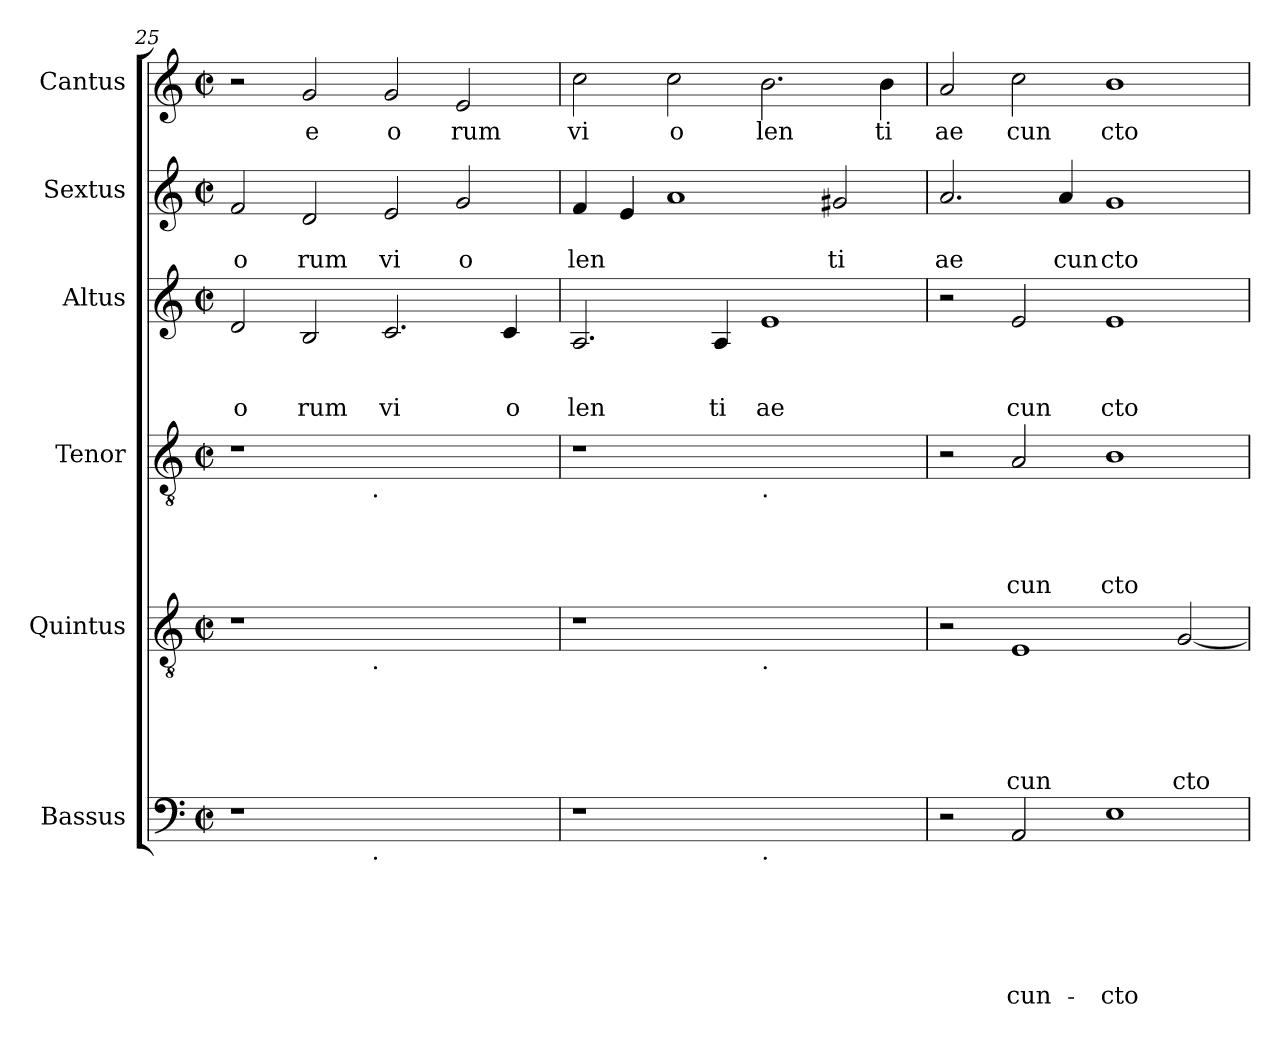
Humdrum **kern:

**kern	**text	**text	**text	**text	**text	**text	**kern	**text	**text	**text	**text	**text	**kern	**text	**text	**text	**text	**kern	**text	**text	**text	**kern	**text	**text	**kern	**text
*part6	*part6	*part6	*part6	*part6	*part6	*part6	*part5	*part5	*part5	*part5	*part5	*part5	*part4	*part4	*part4	*part4	*part4	*part3	*part3	*part3	*part3	*part2	*part2	*part2	*part1	*part1
*staff6	*staff6	*staff6	*staff6	*staff6	*staff6	*staff6	*staff5	*staff5	*staff5	*staff5	*staff5	*staff5	*staff4	*staff4	*staff4	*staff4	*staff4	*staff3	*staff3	*staff3	*staff3	*staff2	*staff2	*staff2	*staff1	*staff1
*I"Bassus	*	*	*	*	*	*	*I"Quintus	*	*	*	*	*	*I"Tenor	*	*	*	*	*I"Altus	*	*	*	*I"Sextus	*	*	*I"Cantus	*
*clefF4	*	*	*	*	*	*	*clefGv2	*	*	*	*	*	*clefGv2	*	*	*	*	*clefG2	*	*	*	*clefG2	*	*	*clefG2	*
*k[]	*	*	*	*	*	*	*k[]	*	*	*	*	*	*k[]	*	*	*	*	*k[]	*	*	*	*k[]	*	*	*k[]	*
*C:	*	*	*	*	*	*	*C:	*	*	*	*	*	*C:	*	*	*	*	*C:	*	*	*	*C:	*	*	*C:	*
*M2/2	*	*	*	*	*	*	*M2/2	*	*	*	*	*	*M2/2	*	*	*	*	*M2/2	*	*	*	*M2/2	*	*	*M2/2	*
*met(c|)	*	*	*	*	*	*	*met(c|)	*	*	*	*	*	*met(c|)	*	*	*	*	*met(c|)	*	*	*	*met(c|)	*	*	*met(c|)	*
=25	=25	=25	=25	=25	=25	=25	=25	=25	=25	=25	=25	=25	=25	=25	=25	=25	=25	=25	=25	=25	=25	=25	=25	=25	=25	=25
!	!	!	!	!	!	!	!	!	!	!	!	!	!	!	!	!	!	!	!	!	!LO:LY:b	!	!	!LO:LY:b	!	!
*^	*	*	*	*	*	*	*^	*	*	*	*	*	*^	*	*	*	*	*	*	*	*	*	*	*	*	*
1r	2ryy	.	.	.	.	.	.	1r	2ryy	.	.	.	.	.	1r	2ryy	.	.	.	.	2d/	.	.	o	2f/	.	o	2r	.
!	!	!	!	!	!	!	!	!	!	!	!	!	!	!	!	!	!	!	!	!	!	!	!	!LO:LY:b	!	!	!LO:LY:b	!	!LO:LY:b
.	4...ryy	.	.	.	.	.	.	.	4...ryy	.	.	.	.	.	.	4...ryy	.	.	.	.	2B/	.	.	rum	2d/	.	rum	2g/	e
!	!	!	!	!	!	!	!	!	!	!	!	!	!	!	!	!LO:TX:b:t=.	!	!	!	!	!	!	!	!	!	!	!	!	!
!	!	!	!	!	!	!	!	!	!LO:TX:b:t=.	!	!	!	!	!	!	!	!	!	!	!	!	!	!	!	!	!	!	!	!
!	!LO:TX:b:t=.	!	!	!	!	!	!	!	!	!	!	!	!	!	!	!	!	!	!	!	!	!	!	!	!	!	!	!	!
.	1ryy	.	.	.	.	.	.	.	1ryy	.	.	.	.	.	.	1ryy	.	.	.	.	.	.	.	.	.	.	.	.	.
!	!	!	!	!	!	!	!	!	!	!	!	!	!	!	!	!	!	!	!	!	!	!	!	!LO:LY:b	!	!	!LO:LY:b	!	!LO:LY:b
1ryy	.	.	.	.	.	.	.	1ryy	.	.	.	.	.	.	1ryy	.	.	.	.	.	2.c/	.	.	vi	2e/	.	vi	2g/	o
!	!	!	!	!	!	!	!	!	!	!	!	!	!	!	!	!	!	!	!	!	!	!	!	!	!	!	!LO:LY:b	!	!LO:LY:b
.	.	.	.	.	.	.	.	.	.	.	.	.	.	.	.	.	.	.	.	.	.	.	.	.	2g/	.	o	2e/	rum
!	!	!	!	!	!	!	!	!	!	!	!	!	!	!	!	!	!	!	!	!	!	!	!	!LO:LY:b	!	!	!	!	!
.	.	.	.	.	.	.	.	.	.	.	.	.	.	.	.	.	.	.	.	.	4c/	.	.	o	.	.	.	.	.
.	32ryy	.	.	.	.	.	.	.	32ryy	.	.	.	.	.	.	32ryy	.	.	.	.	.	.	.	.	.	.	.	.	.
=26	=26	=26	=26	=26	=26	=26	=26	=26	=26	=26	=26	=26	=26	=26	=26	=26	=26	=26	=26	=26	=26	=26	=26	=26	=26	=26	=26	=26	=26
!	!	!	!	!	!	!	!	!	!	!	!	!	!	!	!	!	!	!	!	!	!	!	!	!LO:LY:b	!	!	!LO:LY:b	!	!LO:LY:b
*v	*v	*	*	*	*	*	*	*	*	*	*	*	*	*	*v	*v	*	*	*	*	*	*	*	*	*	*	*	*	*
*	*	*	*	*	*	*	*v	*v	*	*	*	*	*	*	*	*	*	*	*	*	*	*	*	*	*	*	*
1r	.	.	.	.	.	.	1r	.	.	.	.	.	1r	.	.	.	.	2.A/	.	.	len	4f/	.	len	2cc\	vi
.	.	.	.	.	.	.	.	.	.	.	.	.	.	.	.	.	.	.	.	.	.	4e/	.	.	.	.
!	!	!	!	!	!	!	!	!	!	!	!	!	!	!	!	!	!	!	!	!	!	!	!	!	!	!LO:LY:b
.	.	.	.	.	.	.	.	.	.	.	.	.	.	.	.	.	.	.	.	.	.	1a	.	.	2cc\	o
!	!	!	!	!	!	!	!	!	!	!	!	!	!	!	!	!	!	!	!	!	!LO:LY:b	!	!	!	!	!
.	.	.	.	.	.	.	.	.	.	.	.	.	.	.	.	.	.	4A/	.	.	ti	.	.	.	.	.
!	!	!	!	!	!	!	!	!	!	!	!	!	!LO:TX:b:t=.	!	!	!	!	!	!	!	!	!	!	!	!	!
!	!	!	!	!	!	!	!LO:TX:b:t=.	!	!	!	!	!	!	!	!	!	!	!	!	!	!	!	!	!	!	!
!LO:TX:b:t=.	!	!	!	!	!	!	!	!	!	!	!	!	!	!	!	!	!	!	!	!	!	!	!	!	!	!
!	!	!	!	!	!	!	!	!	!	!	!	!	!	!	!	!	!	!	!	!	!LO:LY:b	!	!	!	!	!LO:LY:b
1ryy	.	.	.	.	.	.	1ryy	.	.	.	.	.	1ryy	.	.	.	.	1e	.	.	ae	.	.	.	2.b\	len
!	!	!	!	!	!	!	!	!	!	!	!	!	!	!	!	!	!	!	!	!	!	!	!	!LO:LY:b	!	!
.	.	.	.	.	.	.	.	.	.	.	.	.	.	.	.	.	.	.	.	.	.	2g#X/	.	ti	.	.
!	!	!	!	!	!	!	!	!	!	!	!	!	!	!	!	!	!	!	!	!	!	!	!	!	!	!LO:LY:b
.	.	.	.	.	.	.	.	.	.	.	.	.	.	.	.	.	.	.	.	.	.	.	.	.	4b\	ti
=27	=27	=27	=27	=27	=27	=27	=27	=27	=27	=27	=27	=27	=27	=27	=27	=27	=27	=27	=27	=27	=27	=27	=27	=27	=27	=27
!	!	!	!	!	!	!	!	!	!	!	!	!	!	!	!	!	!	!	!	!	!	!	!	!LO:LY:b	!	!LO:LY:b
2r	.	.	.	.	.	.	2r	.	.	.	.	.	2r	.	.	.	.	2r	.	.	.	2.a/	.	ae	2a/	ae
!	!	!	!	!	!	!LO:LY:b	!	!	!	!	!	!LO:LY:b	!	!	!	!	!LO:LY:b	!	!	!	!LO:LY:b	!	!	!	!	!LO:LY:b
2AA/	.	.	.	.	.	cun-	1E	.	.	.	.	cun	2A/	.	.	.	cun	2e/	.	.	cun	.	.	.	2cc\	cun
!	!	!	!	!	!	!	!	!	!	!	!	!	!	!	!	!	!	!	!	!	!	!	!	!LO:LY:b	!	!
.	.	.	.	.	.	.	.	.	.	.	.	.	.	.	.	.	.	.	.	.	.	4a/	.	cun	.	.
!	!	!	!	!	!	!LO:LY:b	!	!	!	!	!	!	!	!	!	!	!LO:LY:b	!	!	!	!LO:LY:b	!	!	!LO:LY:b	!	!LO:LY:b
1E	.	.	.	.	.	-cto-	.	.	.	.	.	.	1B	.	.	.	cto	1e	.	.	cto	1g	.	cto	1b	cto
!	!	!	!	!	!	!	!	!	!	!	!	!LO:LY:b	!	!	!	!	!	!	!	!	!	!	!	!	!	!
.	.	.	.	.	.	.	[<2G/	.	.	.	.	cto	.	.	.	.	.	.	.	.	.	.	.	.	.	.
=	=	=	=	=	=	=	=	=	=	=	=	=	=	=	=	=	=	=	=	=	=	=	=	=	=	=
*-	*-	*-	*-	*-	*-	*-	*-	*-	*-	*-	*-	*-	*-	*-	*-	*-	*-	*-	*-	*-	*-	*-	*-	*-	*-	*-
